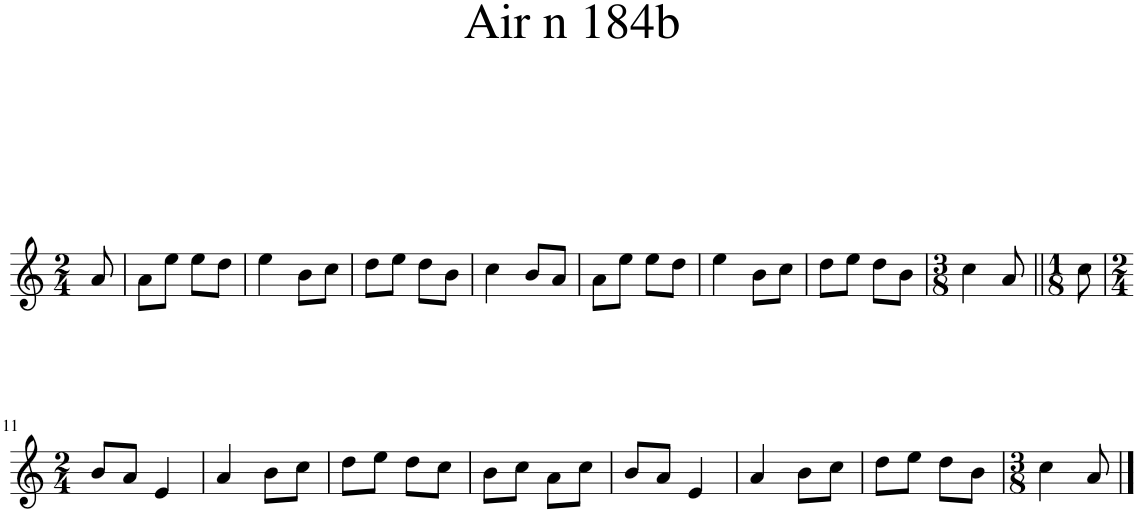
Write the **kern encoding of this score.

**kern
*part1
*staff1
*I"Piano
*I'Pno.
*clefG2
*k[]
*M2/4
=1
8a/
=2
8a\L
8ee\J
8ee\L
8dd\J
=3
4ee\
8b\L
8cc\J
=4
8dd\L
8ee\J
8dd\L
8b\J
=5
4cc\
8b/L
8a/J
=6
8a\L
8ee\J
8ee\L
8dd\J
=7
4ee\
8b\L
8cc\J
=8
8dd\L
8ee\J
8dd\L
8b\J
=9
*M3/8
4cc\
8a/
=10||
*M1/8
8cc\
!!LO:LB:g=z
=11
*M2/4
8b/L
8a/J
4e/
=12
4a/
8b\L
8cc\J
=13
8dd\L
8ee\J
8dd\L
8cc\J
=14
8b\L
8cc\J
8a\L
8cc\J
=15
8b/L
8a/J
4e/
=16
4a/
8b\L
8cc\J
=17
8dd\L
8ee\J
8dd\L
8b\J
=18
*M3/8
4cc\
8a/
==
*-
